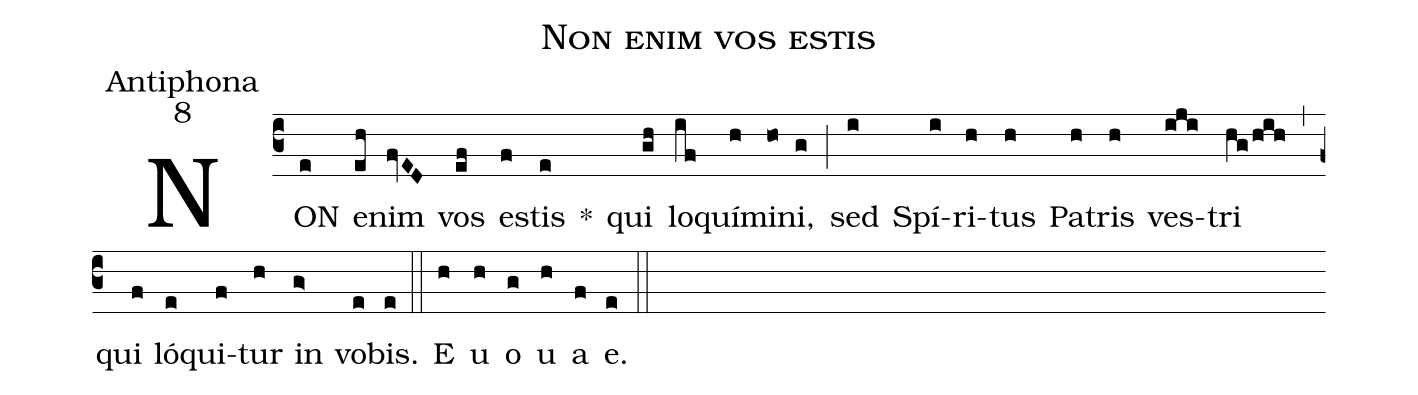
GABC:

name:Non enim vos estis;
office-part:Antiphona;
mode:8;
%%
(c3) NON(e) e(eh)nim(fvED) vos(ef) es(f)tis(e) *() qui(gh) lo(if)quí(h)mi(ho)ni,(g) (;) sed(i) Spí(i)ri(h)tus(h) Pa(h)tris(h) ves(iji)tri(hg/hih) (,) qui(f) ló(e)qui(f)tur(h) in(g>) vo(e)bis.(e) (::) <eu>E(h) u(h) o(g) u(h) a(f) e.(e) </eu>(::)
